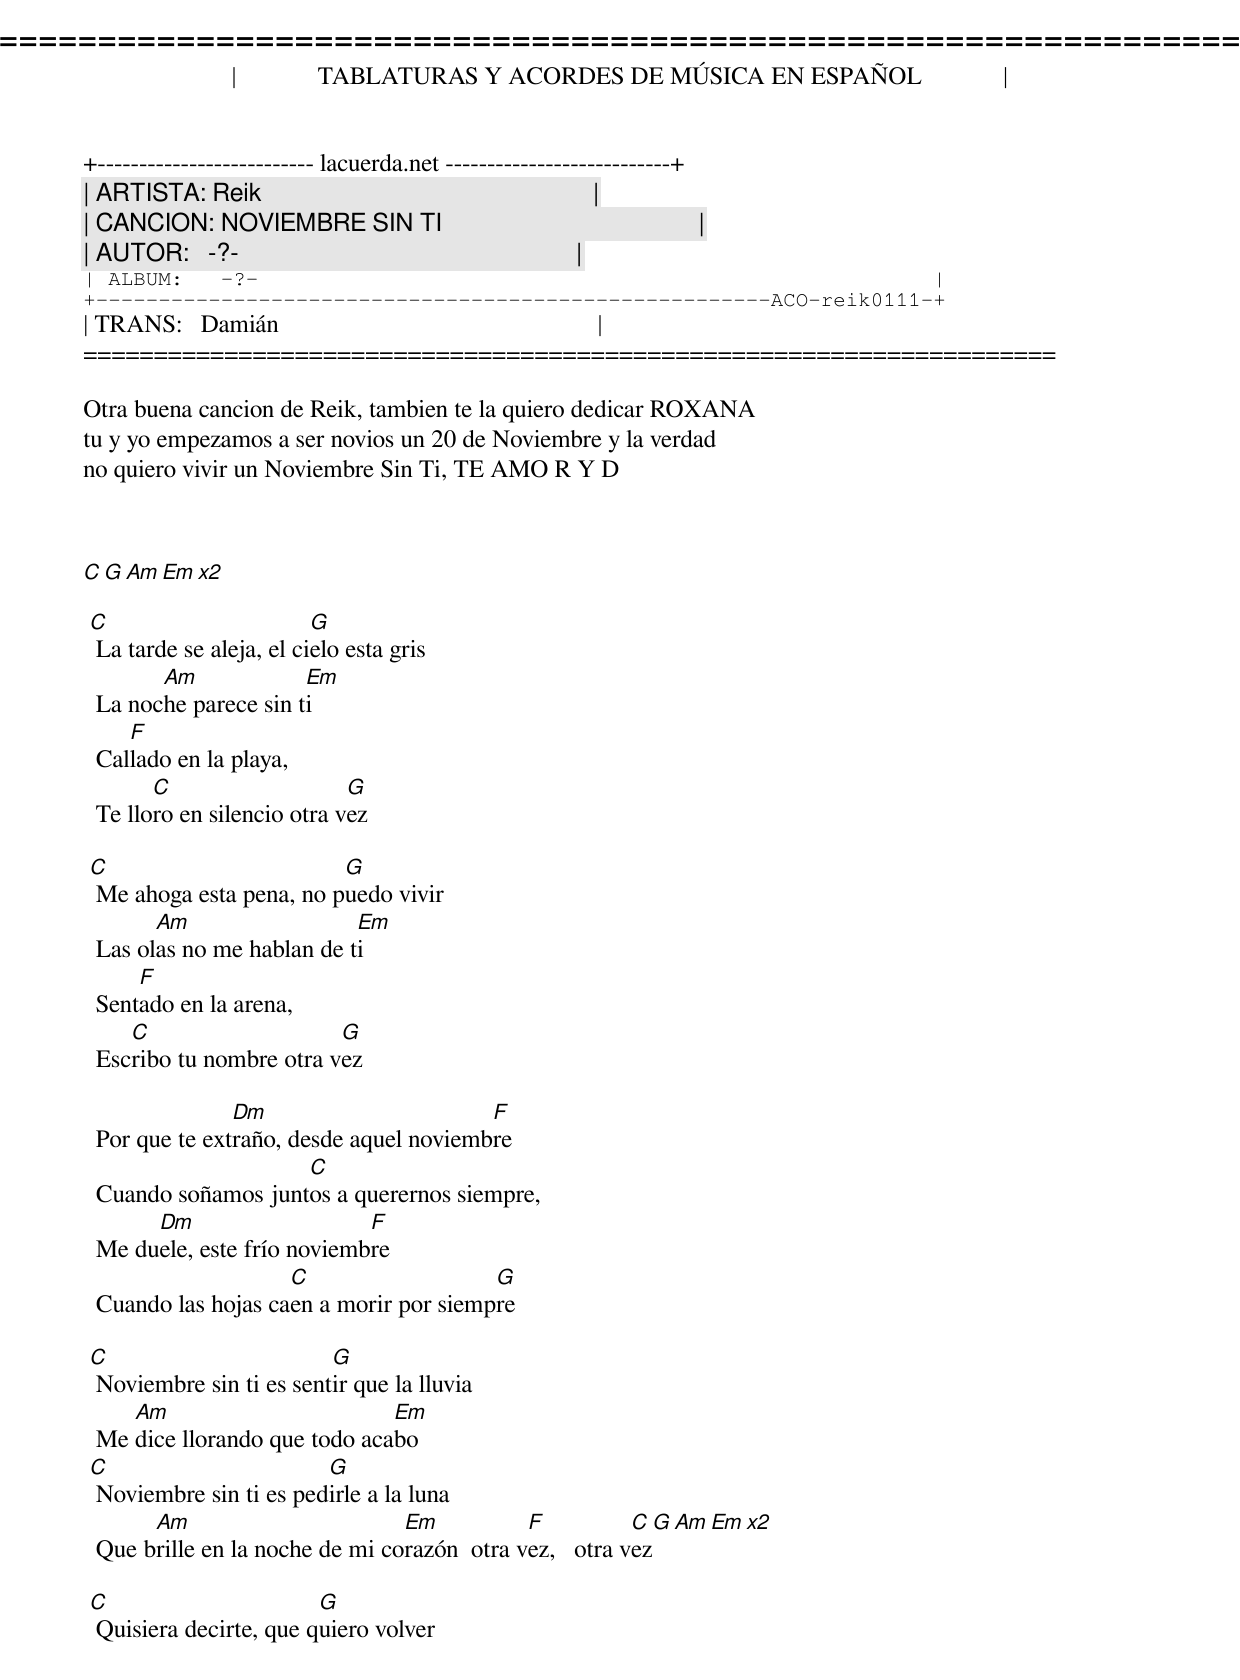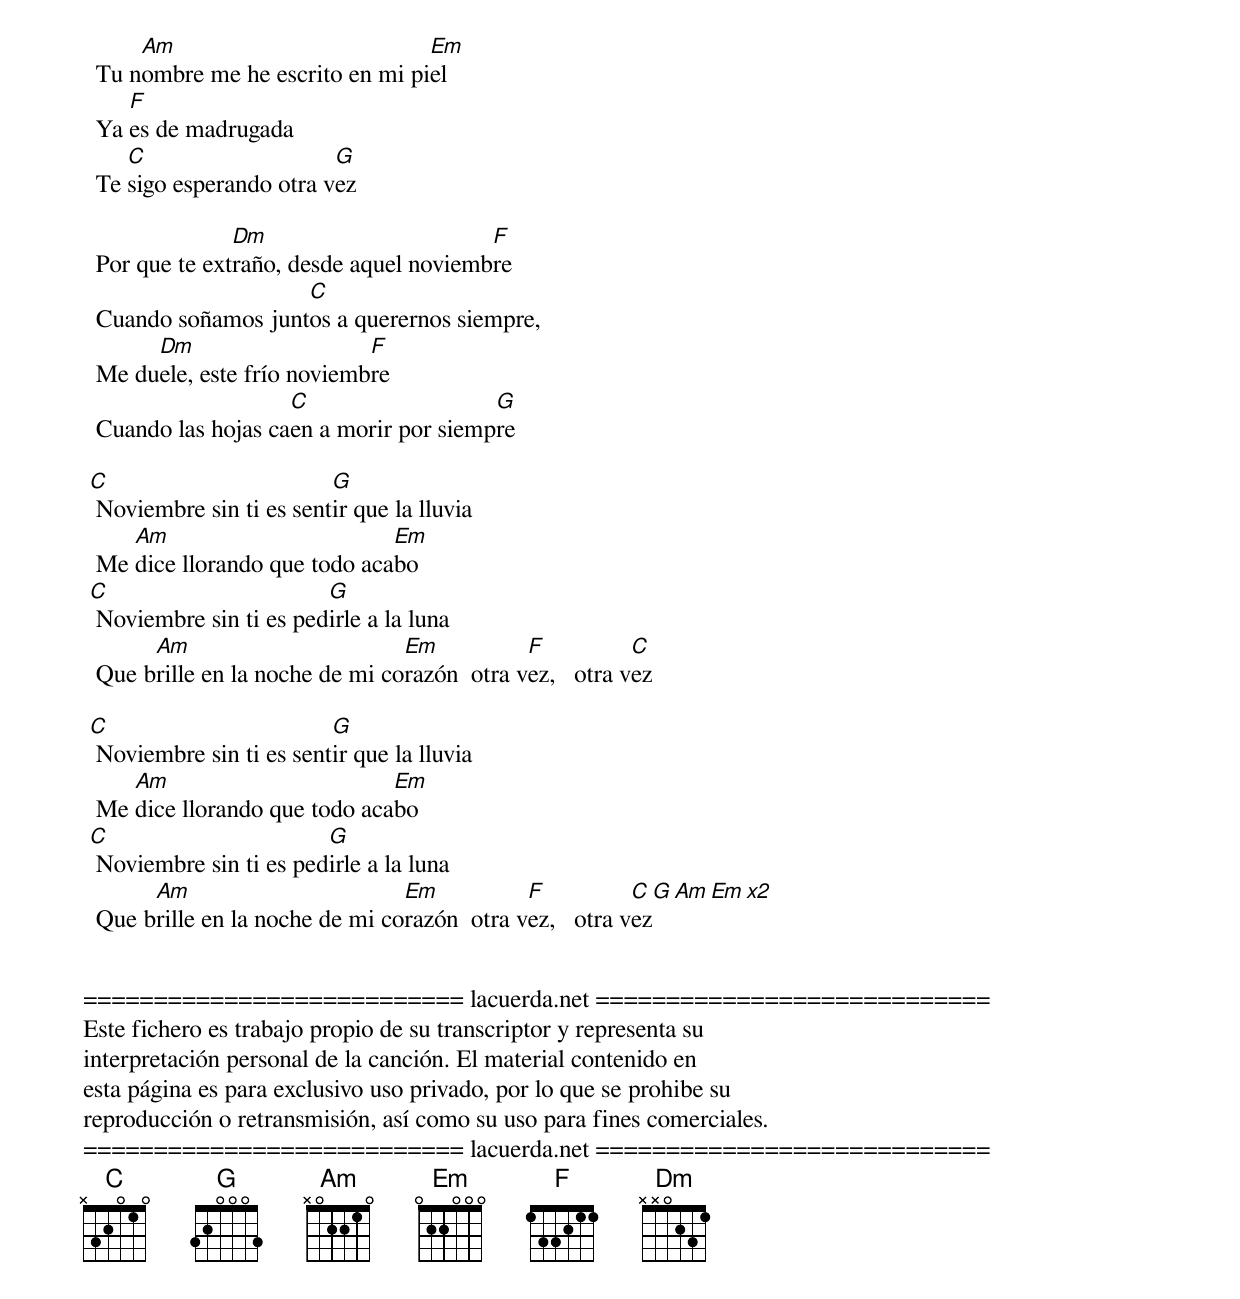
=====================================================================
|             TABLATURAS Y ACORDES DE MÚSICA EN ESPAÑOL             |
+-------------------------- lacuerda.net ---------------------------+
| ARTISTA: Reik                                                     |
| CANCION: NOVIEMBRE SIN TI                                         |
| AUTOR:   -?-                                                      |
| ALBUM:   -?-                                                      |
+------------------------------------------------------ACO-reik0111-+
| TRANS:   Damián                                                   |
=====================================================================

Otra buena cancion de Reik, tambien te la quiero dedicar ROXANA
tu y yo empezamos a ser novios un 20 de Noviembre y la verdad
no quiero vivir un Noviembre Sin Ti, TE AMO R Y D



C G Am Em x2

 C                        G
  La tarde se aleja, el cielo esta gris
        Am             Em
  La noche parece sin ti
     F
  Callado en la playa,
        C                    G
  Te lloro en silencio otra vez

 C                        G
  Me ahoga esta pena, no puedo vivir
        Am                  Em
  Las olas no me hablan de ti
      F
  Sentado en la arena,
     C                    G
  Escribo tu nombre otra vez

                Dm                       F
  Por que te extraño, desde aquel noviembre
                     C
  Cuando soñamos juntos a querernos siempre,
       Dm                    F
  Me duele, este frío noviembre
                     C                   G
  Cuando las hojas caen a morir por siempre

 C                        G
  Noviembre sin ti es sentir que la lluvia
     Am                        Em
  Me dice llorando que todo acabo
 C                       G
  Noviembre sin ti es pedirle a la luna
       Am                        Em           F           C  G Am Em x2
  Que brille en la noche de mi corazón  otra vez,   otra vez

 C                       G
  Quisiera decirte, que quiero volver
      Am                          Em
  Tu nombre me he escrito en mi piel
     F
  Ya es de madrugada
     C                    G
  Te sigo esperando otra vez

                Dm                       F
  Por que te extraño, desde aquel noviembre
                     C
  Cuando soñamos juntos a querernos siempre,
       Dm                    F
  Me duele, este frío noviembre
                     C                   G
  Cuando las hojas caen a morir por siempre

 C                        G
  Noviembre sin ti es sentir que la lluvia
     Am                        Em
  Me dice llorando que todo acabo
 C                       G
  Noviembre sin ti es pedirle a la luna
       Am                        Em           F           C
  Que brille en la noche de mi corazón  otra vez,   otra vez

 C                        G
  Noviembre sin ti es sentir que la lluvia
     Am                        Em
  Me dice llorando que todo acabo
 C                       G
  Noviembre sin ti es pedirle a la luna
       Am                        Em           F           C  G Am Em x2
  Que brille en la noche de mi corazón  otra vez,   otra vez


=========================== lacuerda.net ============================
Este fichero es trabajo propio de su transcriptor y representa su
interpretación personal de la canción. El material contenido en
esta página es para exclusivo uso privado, por lo que se prohibe su
reproducción o retransmisión, así como su uso para fines comerciales.
=========================== lacuerda.net ============================
